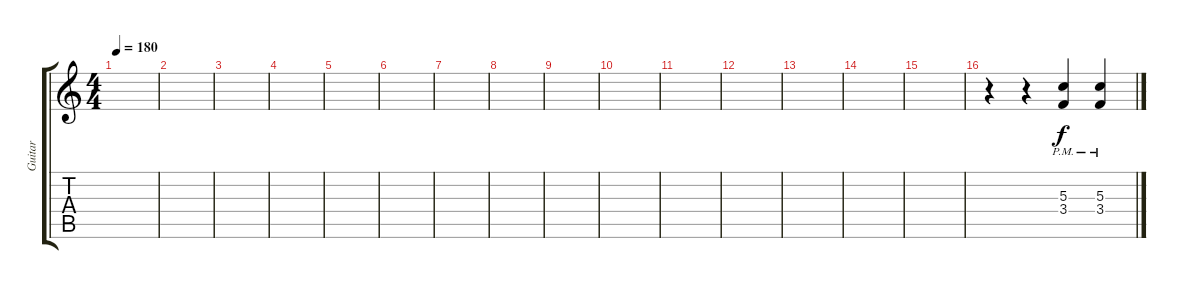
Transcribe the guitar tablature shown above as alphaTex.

\track ("Guitar " "Guitar ") {instrument distortionguitar}
\staff {score tabs}
\tuning (E4 B3 G3 D3 A2 E2) {hide}
\ts (4 4)
\tempo 180
\clef g2
\ks c
|
|
|
|
|
|
|
|
|
|
|
|
|
|
|
r.4 r.4 (5.3{pm} 3.4{pm}).4 (5.3{pm} 3.4{pm}).4
